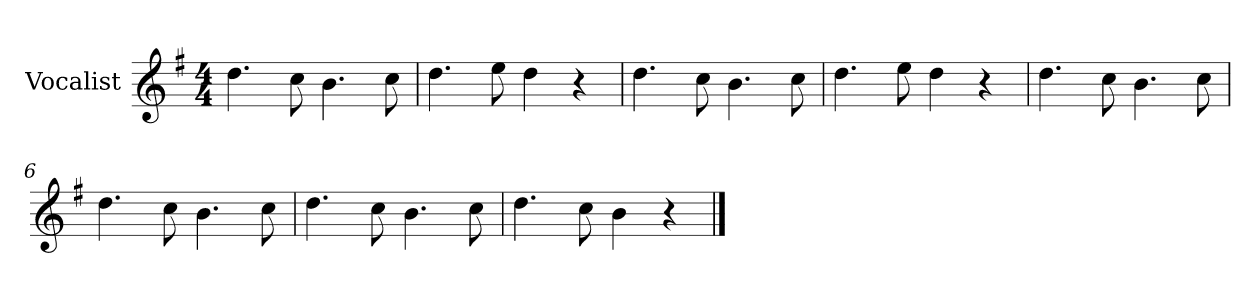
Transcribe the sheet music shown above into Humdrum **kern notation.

**kern
*part1
*staff1
*I"Vocalist
*k[f#]
*G:
*M4/4
=1
4.dd
8cc
4.b
8cc
=2
4.dd
8ee
4dd
4r
=3
4.dd
8cc
4.b
8cc
=4
4.dd
8ee
4dd
4r
=5
4.dd
8cc
4.b
8cc
=6
4.dd
8cc
4.b
8cc
=7
4.dd
8cc
4.b
8cc
=8
4.dd
8cc
4b
4r
==
*-
